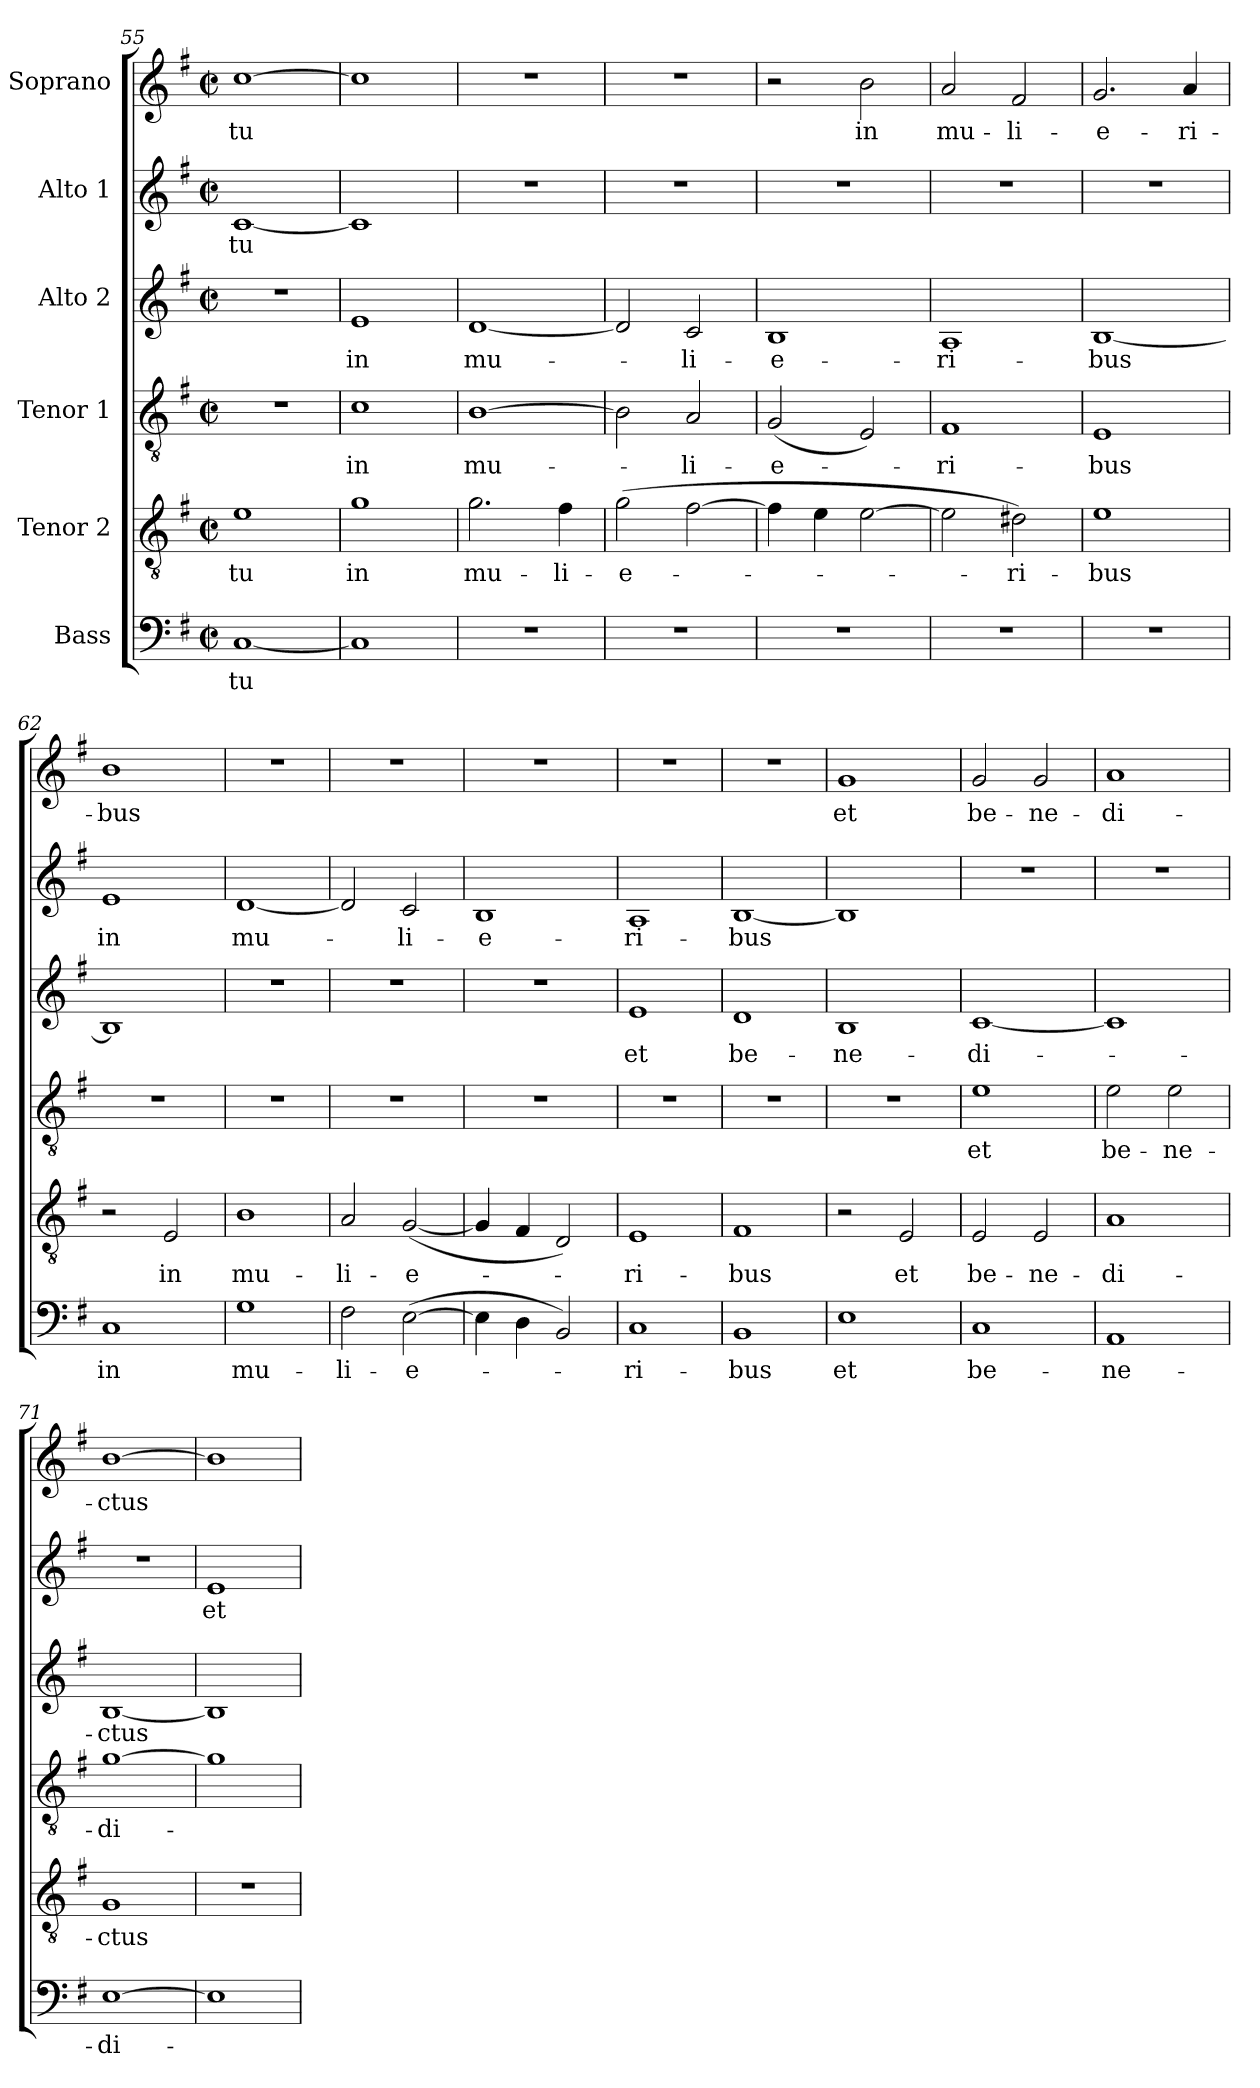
**kern	**text	**kern	**text	**kern	**text	**kern	**text	**kern	**text	**kern	**text
*part6	*part6	*part5	*part5	*part4	*part4	*part3	*part3	*part2	*part2	*part1	*part1
*staff6	*staff6	*staff5	*staff5	*staff4	*staff4	*staff3	*staff3	*staff2	*staff2	*staff1	*staff1
*I"Bass	*	*I"Tenor 2	*	*I"Tenor 1	*	*I"Alto 2	*	*I"Alto 1	*	*I"Soprano	*
*clefF4	*	*clefGv2	*	*clefGv2	*	*clefG2	*	*clefG2	*	*clefG2	*
*k[f#]	*	*k[f#]	*	*k[f#]	*	*k[f#]	*	*k[f#]	*	*k[f#]	*
*G:	*	*G:	*	*G:	*	*G:	*	*G:	*	*G:	*
*M2/2	*	*M2/2	*	*M2/2	*	*M2/2	*	*M2/2	*	*M2/2	*
*met(c|)	*	*met(c|)	*	*met(c|)	*	*met(c|)	*	*met(c|)	*	*met(c|)	*
=55	=55	=55	=55	=55	=55	=55	=55	=55	=55	=55	=55
[1C	tu	1e	tu	1r	.	1r	.	[1c	tu	[1cc	tu
=56	=56	=56	=56	=56	=56	=56	=56	=56	=56	=56	=56
1C]	.	1g	in	1c	in	1e	in	1c]	.	1cc]	.
!!LO:PB:g=z
=57	=57	=57	=57	=57	=57	=57	=57	=57	=57	=57	=57
1r	.	2.g\	mu-	[1B	mu-	[1d	mu-	1r	.	1r	.
.	.	4f#\	-li-	.	.	.	.	.	.	.	.
=58	=58	=58	=58	=58	=58	=58	=58	=58	=58	=58	=58
1r	.	(2g\	-e-	2B\]	.	2d/]	.	1r	.	1r	.
.	.	[2f#\	.	2A/	-li-	2c/	-li-	.	.	.	.
=59	=59	=59	=59	=59	=59	=59	=59	=59	=59	=59	=59
1r	.	4f#\]	.	(2G/	-e-	1B	-e-	1r	.	2r	.
.	.	4e\	.	.	.	.	.	.	.	.	.
.	.	[2e\	.	2E/)	.	.	.	.	.	2b\	in
=60	=60	=60	=60	=60	=60	=60	=60	=60	=60	=60	=60
1r	.	2e\]	.	1F#	-ri-	1A	-ri-	1r	.	2a/	mu-
.	.	2d#X\)	-ri-	.	.	.	.	.	.	2f#/	-li-
=61	=61	=61	=61	=61	=61	=61	=61	=61	=61	=61	=61
1r	.	1e	-bus	1E	-bus	[1B	-bus	1r	.	2.g/	-e-
.	.	.	.	.	.	.	.	.	.	4a/	-ri-
=62	=62	=62	=62	=62	=62	=62	=62	=62	=62	=62	=62
1C	in	2r	.	1r	.	1B]	.	1e	in	1b	-bus
.	.	2E/	in	.	.	.	.	.	.	.	.
=63	=63	=63	=63	=63	=63	=63	=63	=63	=63	=63	=63
1G	mu-	1B	mu-	1r	.	1r	.	[1d	mu-	1r	.
=64	=64	=64	=64	=64	=64	=64	=64	=64	=64	=64	=64
2F#\	-li-	2A/	-li-	1r	.	1r	.	2d/]	.	1r	.
([2E\	-e-	([2G/	-e-	.	.	.	.	2c/	-li-	.	.
!!LO:LB:g=z
=65	=65	=65	=65	=65	=65	=65	=65	=65	=65	=65	=65
4E\]	.	4G/]	.	1r	.	1r	.	1B	-e-	1r	.
4D\	.	4F#/	.	.	.	.	.	.	.	.	.
2BB/)	.	2D/)	.	.	.	.	.	.	.	.	.
=66	=66	=66	=66	=66	=66	=66	=66	=66	=66	=66	=66
1C	-ri-	1E	-ri-	1r	.	1e	et	1A	-ri-	1r	.
=67	=67	=67	=67	=67	=67	=67	=67	=67	=67	=67	=67
1BB	-bus	1F#	-bus	1r	.	1d	be-	[1B	-bus	1r	.
=68	=68	=68	=68	=68	=68	=68	=68	=68	=68	=68	=68
1E	et	2r	.	1r	.	1B	-ne-	1B]	.	1g	et
.	.	2E/	et	.	.	.	.	.	.	.	.
=69	=69	=69	=69	=69	=69	=69	=69	=69	=69	=69	=69
1C	be-	2E/	be-	1e	et	[1c	-di-	1r	.	2g/	be-
.	.	2E/	-ne-	.	.	.	.	.	.	2g/	-ne-
=70	=70	=70	=70	=70	=70	=70	=70	=70	=70	=70	=70
1AA	-ne-	1A	-di-	2e\	be-	1c]	.	1r	.	1a	-di-
.	.	.	.	2e\	-ne-	.	.	.	.	.	.
=71	=71	=71	=71	=71	=71	=71	=71	=71	=71	=71	=71
[1E	-di-	1G	-ctus	[1g	-di-	[1B	-ctus	1r	.	[1b	-ctus
=72	=72	=72	=72	=72	=72	=72	=72	=72	=72	=72	=72
1E]	.	1r	.	1g]	.	1B]	.	1e	et	1b]	.
=	=	=	=	=	=	=	=	=	=	=	=
*-	*-	*-	*-	*-	*-	*-	*-	*-	*-	*-	*-
